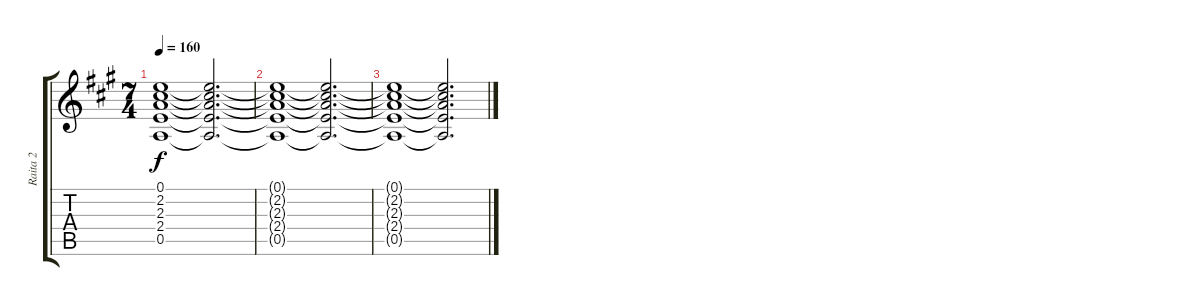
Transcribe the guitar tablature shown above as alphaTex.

\track ("Raita 2" "Raita 2") {instrument electricguitarjazz}
\staff {score tabs}
\tuning (E4 B3 G3 D3 A2 E2) {hide}
\ts (7 4)
\tempo 160
\clef g2
\ks a
(0.1{t} 2.2{t} 2.3{t} 2.4{t} 0.5{t}).1{dy f} (0.1{t} 2.2{t} 2.3{t} 2.4{t} 0.5{t}).2{d} |
(0.1{t} 2.2{t} 2.3{t} 2.4{t} 0.5{t}).1 (0.1{t} 2.2{t} 2.3{t} 2.4{t} 0.5{t}).2{d} |
(0.1{t} 2.2{t} 2.3{t} 2.4{t} 0.5{t}).1 (0.1{t} 2.2{t} 2.3{t} 2.4{t} 0.5{t}).2{d}
